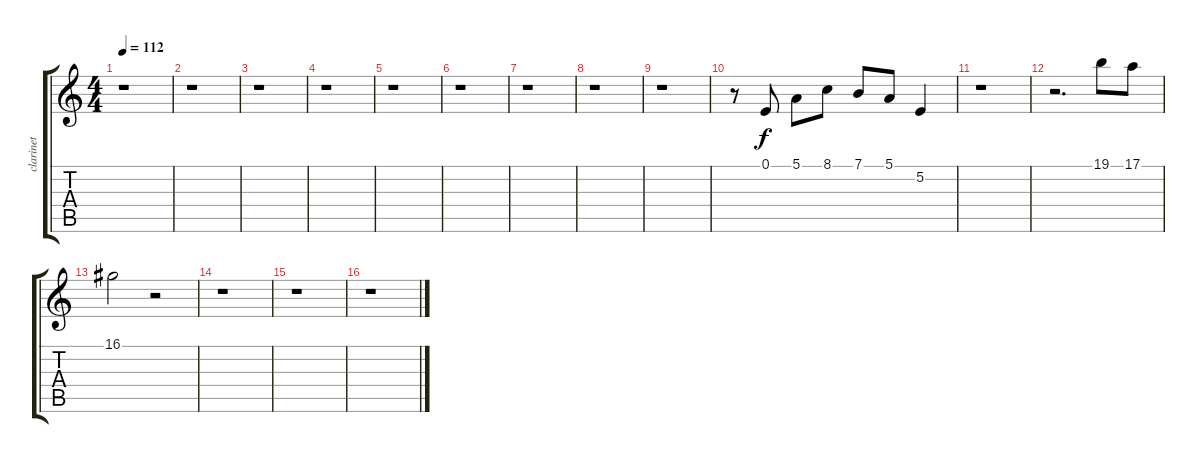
\track ("clarinet" "clarinet") {instrument clarinet}
\staff {score tabs}
\tuning (E4 B3 G3 D3 A2 E2) {hide}
\ts (4 4)
\tempo 112
\clef g2
\ks c
r.1{dy f} |
r.1 |
r.1 |
r.1 |
r.1 |
r.1 |
r.1 |
r.1 |
r.1 |
r.8 0.1.8 5.1.8 8.1.8 7.1.8 5.1.8 5.2.4 |
r.1 |
r.2{d} 19.1.8 17.1.8 |
16.1.2 r.2 |
r.1 |
r.1 |
r.1
